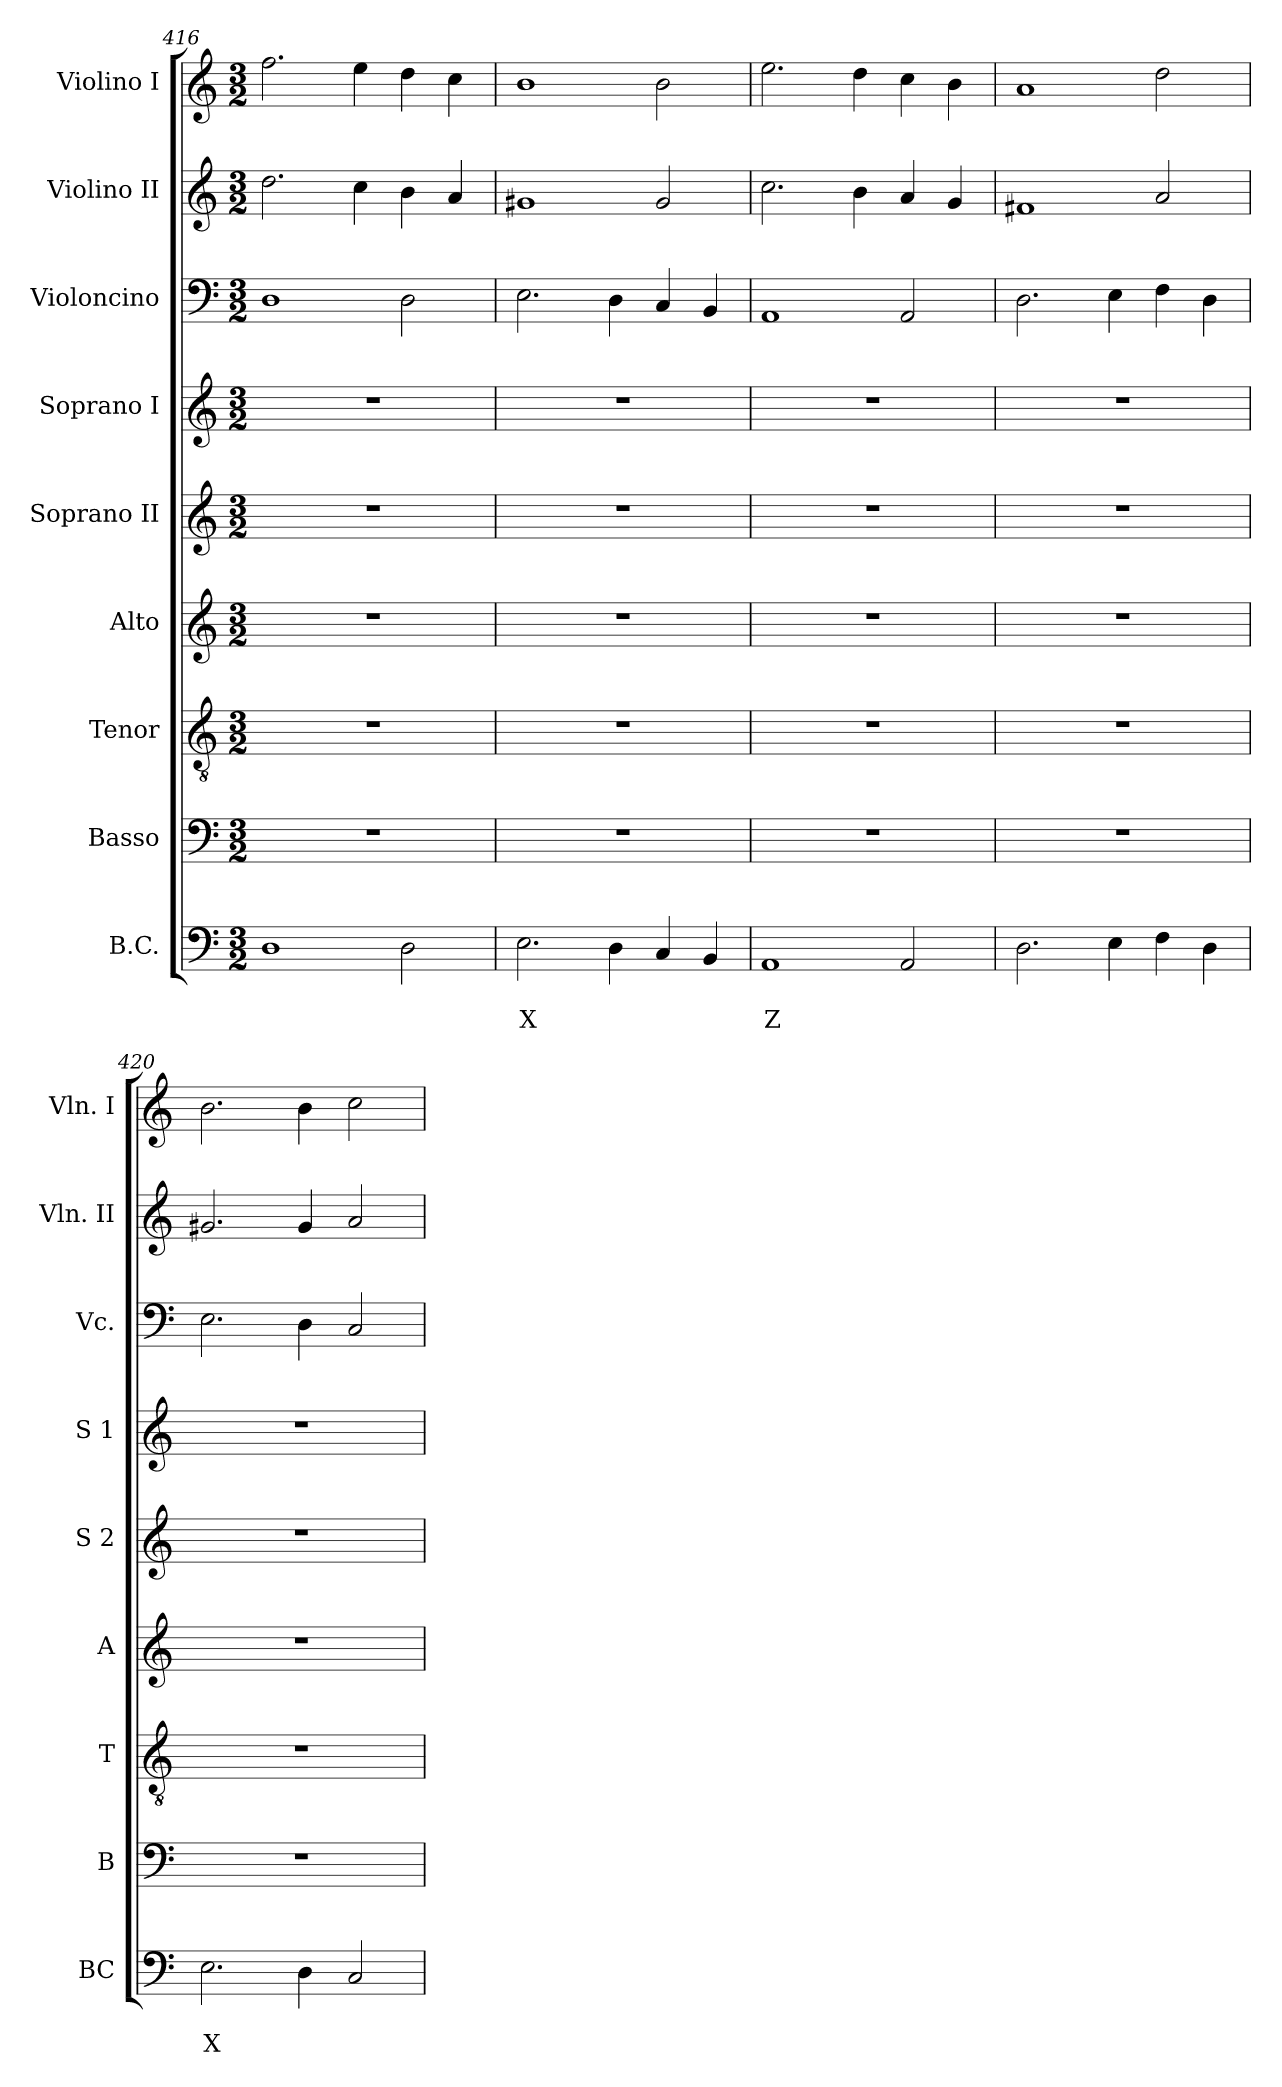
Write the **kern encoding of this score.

**kern	**text	**text	**kern	**kern	**kern	**kern	**kern	**kern	**kern	**kern
*part9	*part9	*part9	*part8	*part7	*part6	*part5	*part4	*part3	*part2	*part1
*staff9	*staff9	*staff9	*staff8	*staff7	*staff6	*staff5	*staff4	*staff3	*staff2	*staff1
*I"B.C.	*	*	*I"Basso	*I"Tenor	*I"Alto	*I"Soprano II	*I"Soprano I	*I"Violoncino	*I"Violino II	*I"Violino I
*I'BC	*	*	*I'B	*I'T	*I'A	*I'S 2	*I'S 1	*I'Vc.	*I'Vln. II	*I'Vln. I
*clefF4	*	*	*clefF4	*clefGv2	*clefG2	*clefG2	*clefG2	*clefF4	*clefG2	*clefG2
*k[]	*	*	*k[]	*k[]	*k[]	*k[]	*k[]	*k[]	*k[]	*k[]
*C:	*	*	*C:	*C:	*C:	*C:	*C:	*C:	*C:	*C:
*M3/2	*	*	*M3/2	*M3/2	*M3/2	*M3/2	*M3/2	*M3/2	*M3/2	*M3/2
=416	=416	=416	=416	=416	=416	=416	=416	=416	=416	=416
1D	.	.	1.r	1.r	1.r	1.r	1.r	1D	2.dd\	2.ff\
.	.	.	.	.	.	.	.	.	4cc\	4ee\
2D\	.	.	.	.	.	.	.	2D\	4b\	4dd\
.	.	.	.	.	.	.	.	.	4a/	4cc\
!!LO:PB:g=z
=417	=417	=417	=417	=417	=417	=417	=417	=417	=417	=417
!	!	!LO:LY:b	!	!	!	!	!	!	!	!
2.E\	.	X	1.r	1.r	1.r	1.r	1.r	2.E\	1g#X	1b
4D\	.	.	.	.	.	.	.	4D\	.	.
4C/	.	.	.	.	.	.	.	4C/	2g#/	2b\
4BB/	.	.	.	.	.	.	.	4BB/	.	.
=418	=418	=418	=418	=418	=418	=418	=418	=418	=418	=418
!	!	!LO:LY:b	!	!	!	!	!	!	!	!
1AA	.	Z	1.r	1.r	1.r	1.r	1.r	1AA	2.cc\	2.ee\
.	.	.	.	.	.	.	.	.	4b\	4dd\
2AA/	.	.	.	.	.	.	.	2AA/	4a/	4cc\
.	.	.	.	.	.	.	.	.	4g/	4b\
=419	=419	=419	=419	=419	=419	=419	=419	=419	=419	=419
2.D\	.	.	1.r	1.r	1.r	1.r	1.r	2.D\	1f#X	1a
4E\	.	.	.	.	.	.	.	4E\	.	.
4F\	.	.	.	.	.	.	.	4F\	2a/	2dd\
4D\	.	.	.	.	.	.	.	4D\	.	.
=420	=420	=420	=420	=420	=420	=420	=420	=420	=420	=420
!	!	!LO:LY:b	!	!	!	!	!	!	!	!
2.E\	.	X	1.r	1.r	1.r	1.r	1.r	2.E\	2.g#X/	2.b\
4D\	.	.	.	.	.	.	.	4D\	4g#/	4b\
2C/	.	.	.	.	.	.	.	2C/	2a/	2cc\
=	=	=	=	=	=	=	=	=	=	=
*-	*-	*-	*-	*-	*-	*-	*-	*-	*-	*-
